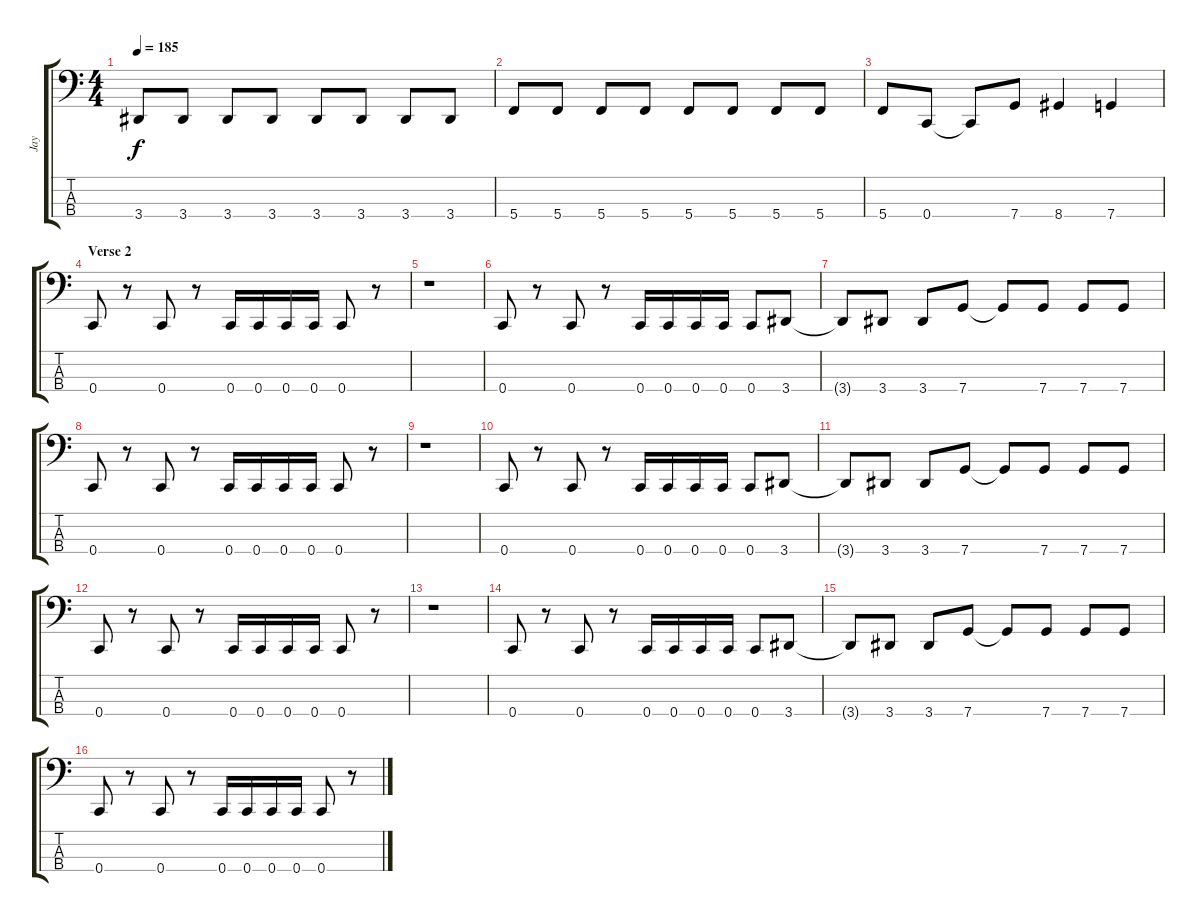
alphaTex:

\track ("Jay" "Jay") {instrument electricbasspick}
\staff {score tabs}
\tuning (F2 C2 G1 C1) {hide}
\ts (4 4)
\tempo 185
\clef f4
\ks c
3.4.8{dy f} 3.4.8 3.4.8 3.4.8 3.4.8 3.4.8 3.4.8 3.4.8 |
5.4.8 5.4.8 5.4.8 5.4.8 5.4.8 5.4.8 5.4.8 5.4.8 |
5.4.8 0.4.8 0.4{t}.8 7.4.8 8.4.4 7.4.4 |
\section ("" "Verse 2")
0.4.8 r.8 0.4.8 r.8 0.4.16 0.4.16 0.4.16 0.4.16 0.4.8 r.8 |
r.1 |
0.4.8 r.8 0.4.8 r.8 0.4.16 0.4.16 0.4.16 0.4.16 0.4.8 3.4.8 |
3.4{t}.8 3.4.8 3.4.8 7.4.8 7.4{t}.8 7.4.8 7.4.8 7.4.8 |
0.4.8 r.8 0.4.8 r.8 0.4.16 0.4.16 0.4.16 0.4.16 0.4.8 r.8 |
r.1 |
0.4.8 r.8 0.4.8 r.8 0.4.16 0.4.16 0.4.16 0.4.16 0.4.8 3.4.8 |
3.4{t}.8 3.4.8 3.4.8 7.4.8 7.4{t}.8 7.4.8 7.4.8 7.4.8 |
0.4.8 r.8 0.4.8 r.8 0.4.16 0.4.16 0.4.16 0.4.16 0.4.8 r.8 |
r.1 |
0.4.8 r.8 0.4.8 r.8 0.4.16 0.4.16 0.4.16 0.4.16 0.4.8 3.4.8 |
3.4{t}.8 3.4.8 3.4.8 7.4.8 7.4{t}.8 7.4.8 7.4.8 7.4.8 |
0.4.8 r.8 0.4.8 r.8 0.4.16 0.4.16 0.4.16 0.4.16 0.4.8 r.8
